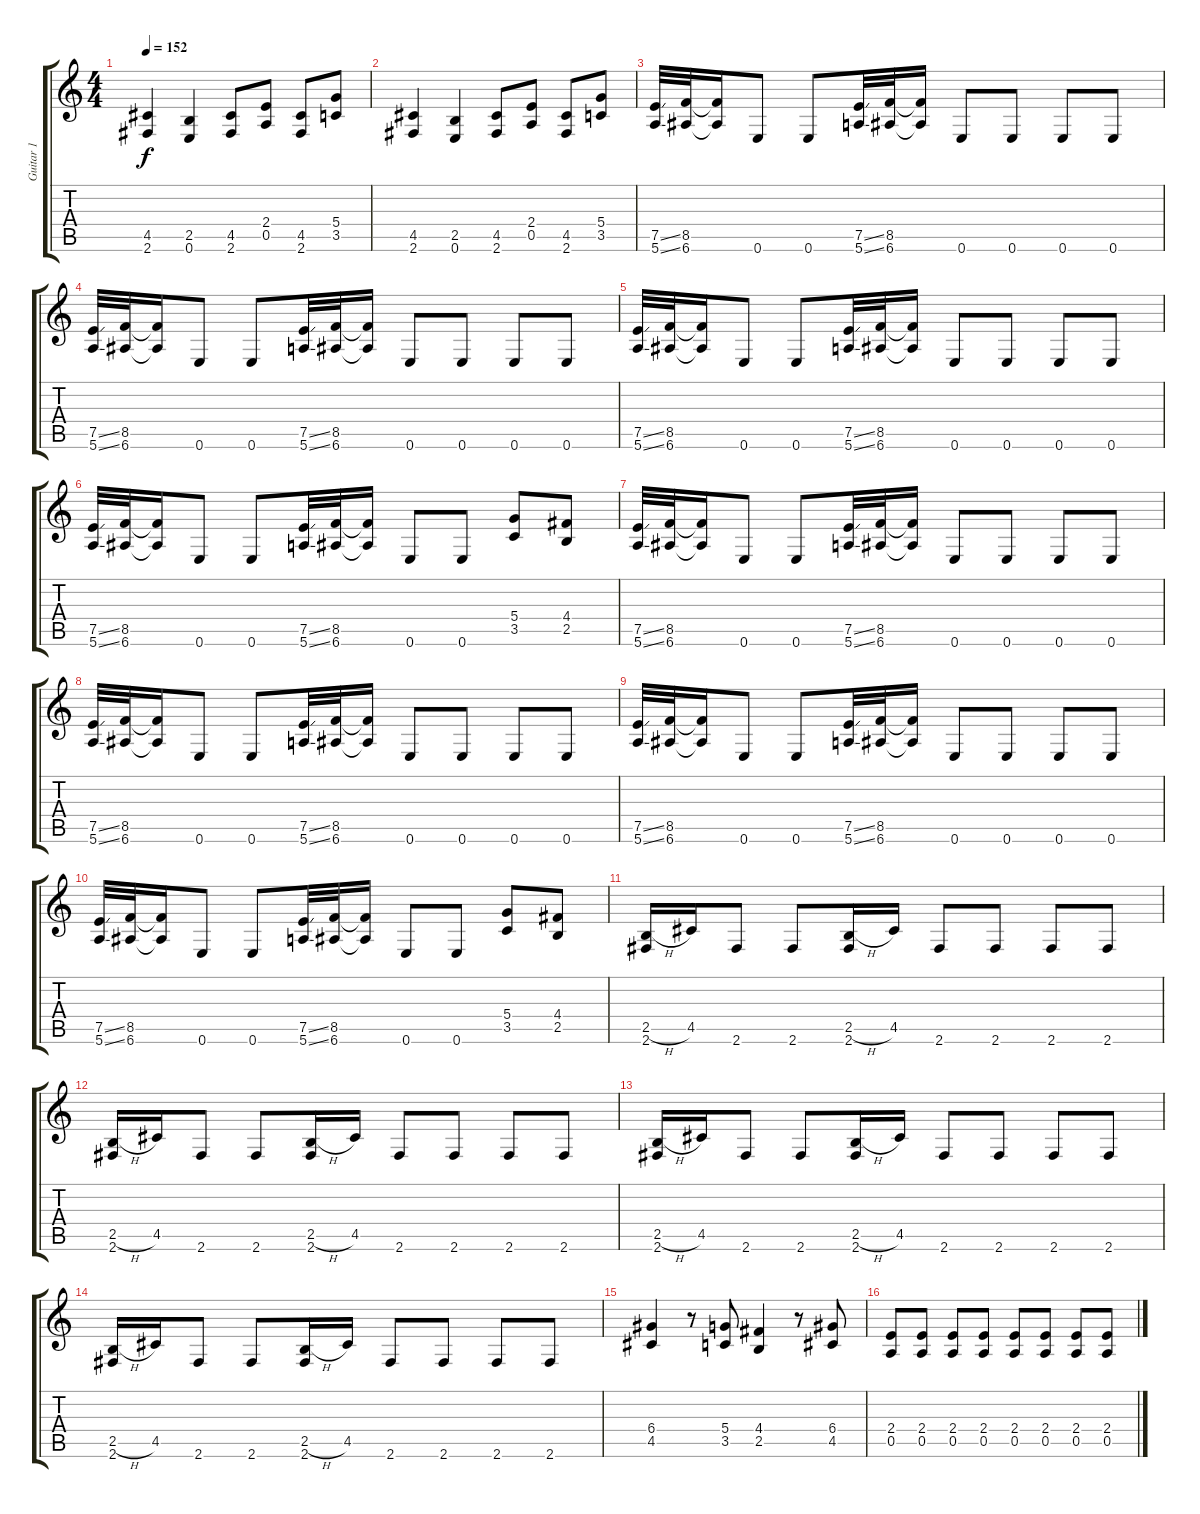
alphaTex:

\track ("Guitar 1" "Guitar 1") {instrument distortionguitar}
\staff {score tabs}
\tuning (E4 B3 G3 D3 A2 E2) {hide}
\ts (4 4)
\tempo 152
\clef g2
\ks c
(4.5 2.6).4{dy f} (2.5 0.6).4 (4.5 2.6).8 (2.4 0.5).8 (4.5 2.6).8 (5.4 3.5).8 |
(4.5 2.6).4 (2.5 0.6).4 (4.5 2.6).8 (2.4 0.5).8 (4.5 2.6).8 (5.4 3.5).8 |
(7.5{ss} 5.6{ss}).32 (8.5 6.6).32 (8.5{t} 6.6{t}).16 0.6.8 0.6.8 (7.5{ss} 5.6{ss}).32 (8.5 6.6).32 (8.5{t} 6.6{t}).16 0.6.8 0.6.8 0.6.8 0.6.8 |
(7.5{ss} 5.6{ss}).32 (8.5 6.6).32 (8.5{t} 6.6{t}).16 0.6.8 0.6.8 (7.5{ss} 5.6{ss}).32 (8.5 6.6).32 (8.5{t} 6.6{t}).16 0.6.8 0.6.8 0.6.8 0.6.8 |
(7.5{ss} 5.6{ss}).32 (8.5 6.6).32 (8.5{t} 6.6{t}).16 0.6.8 0.6.8 (7.5{ss} 5.6{ss}).32 (8.5 6.6).32 (8.5{t} 6.6{t}).16 0.6.8 0.6.8 0.6.8 0.6.8 |
(7.5{ss} 5.6{ss}).32 (8.5 6.6).32 (8.5{t} 6.6{t}).16 0.6.8 0.6.8 (7.5{ss} 5.6{ss}).32 (8.5 6.6).32 (8.5{t} 6.6{t}).16 0.6.8 0.6.8 (5.4 3.5).8 (4.4 2.5).8 |
(7.5{ss} 5.6{ss}).32 (8.5 6.6).32 (8.5{t} 6.6{t}).16 0.6.8 0.6.8 (7.5{ss} 5.6{ss}).32 (8.5 6.6).32 (8.5{t} 6.6{t}).16 0.6.8 0.6.8 0.6.8 0.6.8 |
(7.5{ss} 5.6{ss}).32 (8.5 6.6).32 (8.5{t} 6.6{t}).16 0.6.8 0.6.8 (7.5{ss} 5.6{ss}).32 (8.5 6.6).32 (8.5{t} 6.6{t}).16 0.6.8 0.6.8 0.6.8 0.6.8 |
(7.5{ss} 5.6{ss}).32 (8.5 6.6).32 (8.5{t} 6.6{t}).16 0.6.8 0.6.8 (7.5{ss} 5.6{ss}).32 (8.5 6.6).32 (8.5{t} 6.6{t}).16 0.6.8 0.6.8 0.6.8 0.6.8 |
(7.5{ss} 5.6{ss}).32 (8.5 6.6).32 (8.5{t} 6.6{t}).16 0.6.8 0.6.8 (7.5{ss} 5.6{ss}).32 (8.5 6.6).32 (8.5{t} 6.6{t}).16 0.6.8 0.6.8 (5.4 3.5).8 (4.4 2.5).8 |
(2.5{h} 2.6).16 4.5.16 2.6.8 2.6.8 (2.5{h} 2.6).16 4.5.16 2.6.8 2.6.8 2.6.8 2.6.8 |
(2.5{h} 2.6).16 4.5.16 2.6.8 2.6.8 (2.5{h} 2.6).16 4.5.16 2.6.8 2.6.8 2.6.8 2.6.8 |
(2.5{h} 2.6).16 4.5.16 2.6.8 2.6.8 (2.5{h} 2.6).16 4.5.16 2.6.8 2.6.8 2.6.8 2.6.8 |
(2.5{h} 2.6).16 4.5.16 2.6.8 2.6.8 (2.5{h} 2.6).16 4.5.16 2.6.8 2.6.8 2.6.8 2.6.8 |
(6.4 4.5).4 r.8 (5.4 3.5).8 (4.4 2.5).4 r.8 (6.4 4.5).8 |
(2.4 0.5).8 (2.4 0.5).8 (2.4 0.5).8 (2.4 0.5).8 (2.4 0.5).8 (2.4 0.5).8 (2.4 0.5).8 (2.4 0.5).8
